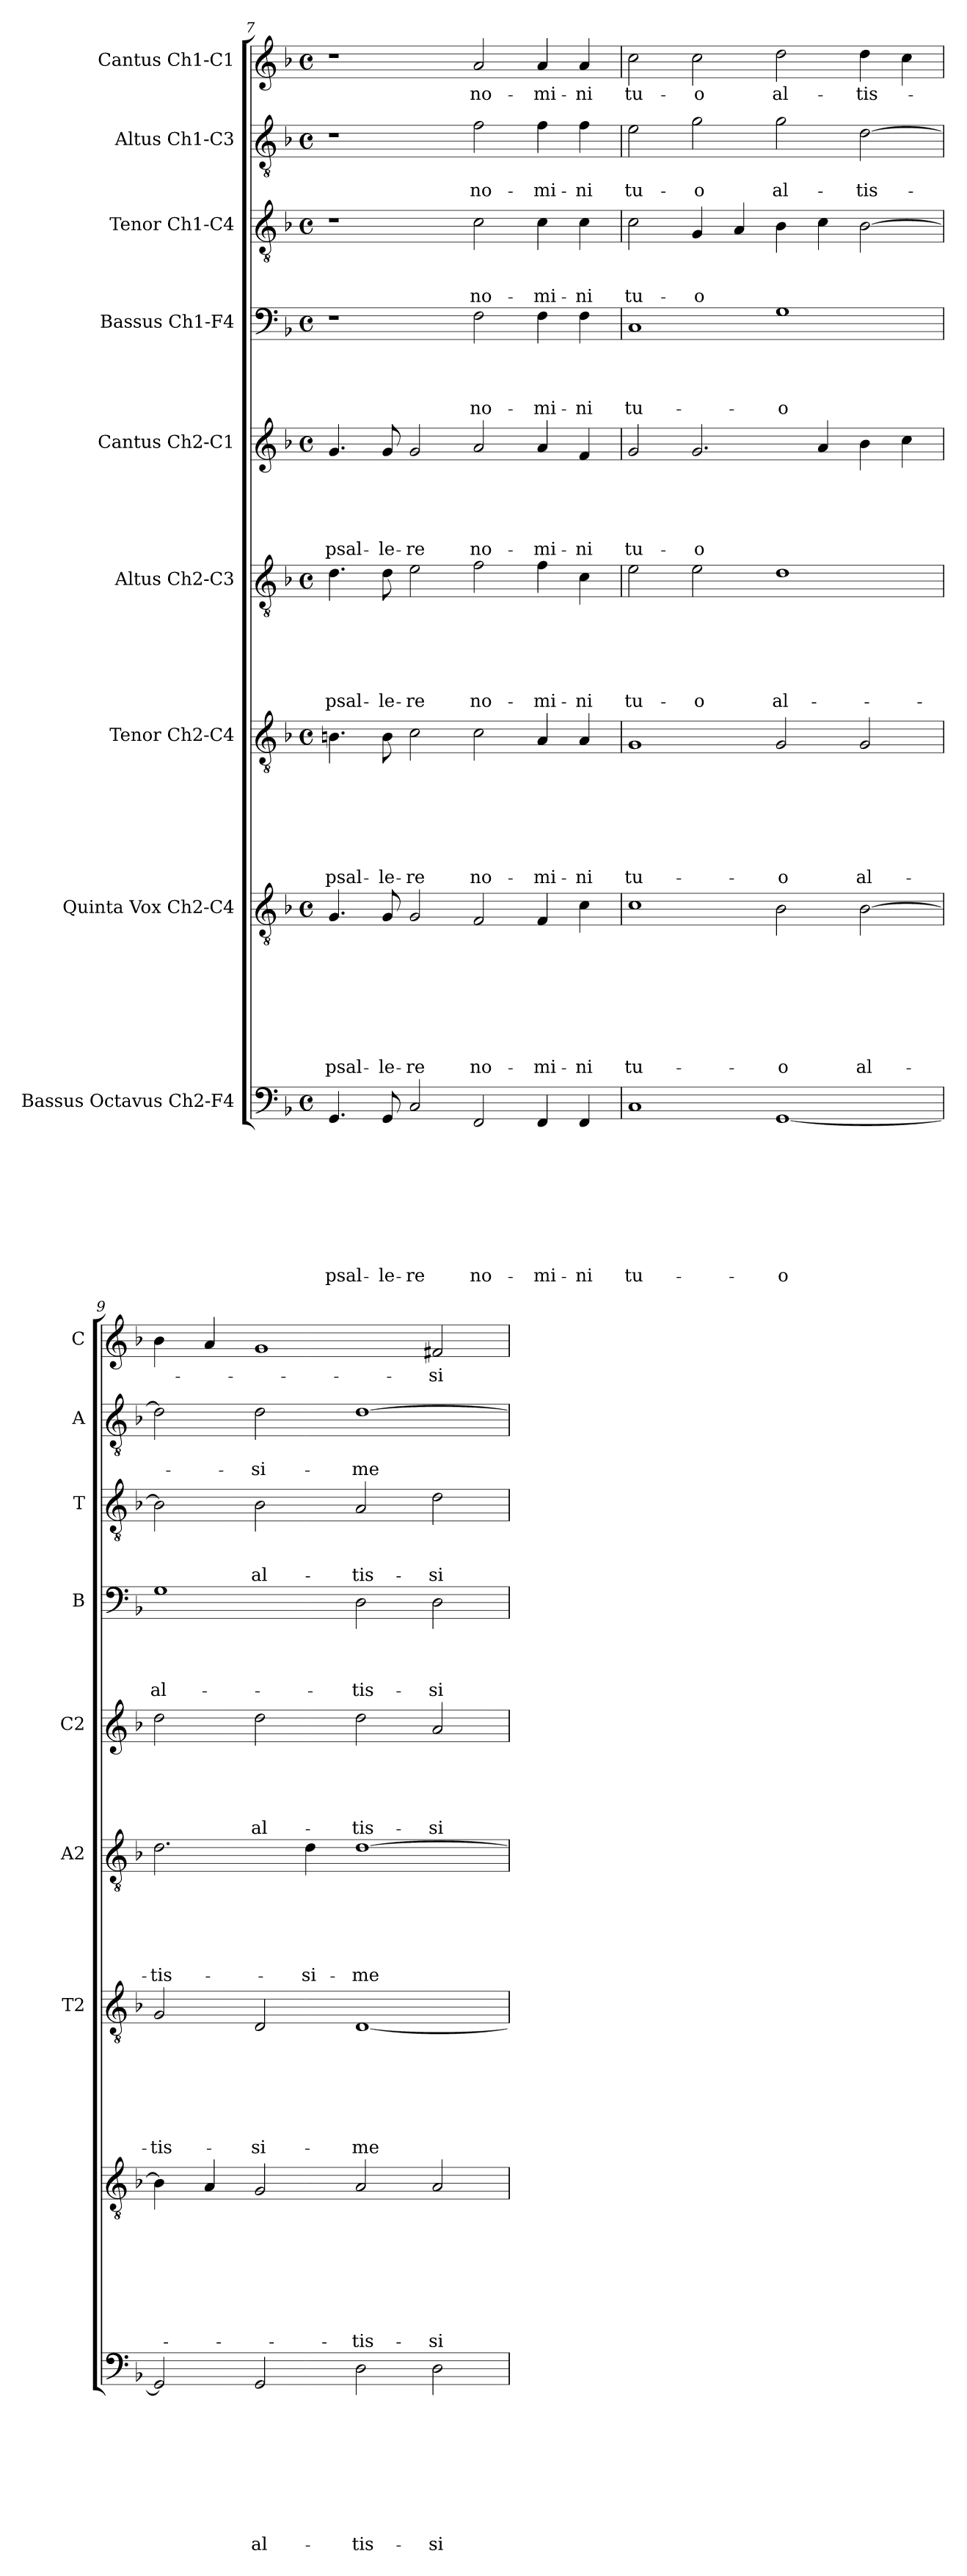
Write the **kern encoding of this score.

**kern	**text	**text	**text	**text	**text	**text	**text	**text	**text	**kern	**text	**text	**text	**text	**text	**text	**text	**text	**kern	**text	**text	**text	**text	**text	**text	**text	**kern	**text	**text	**text	**text	**text	**text	**kern	**text	**text	**text	**text	**text	**kern	**text	**text	**text	**text	**kern	**text	**text	**text	**kern	**text	**text	**kern	**text
*part9	*part9	*part9	*part9	*part9	*part9	*part9	*part9	*part9	*part9	*part8	*part8	*part8	*part8	*part8	*part8	*part8	*part8	*part8	*part7	*part7	*part7	*part7	*part7	*part7	*part7	*part7	*part6	*part6	*part6	*part6	*part6	*part6	*part6	*part5	*part5	*part5	*part5	*part5	*part5	*part4	*part4	*part4	*part4	*part4	*part3	*part3	*part3	*part3	*part2	*part2	*part2	*part1	*part1
*staff9	*staff9	*staff9	*staff9	*staff9	*staff9	*staff9	*staff9	*staff9	*staff9	*staff8	*staff8	*staff8	*staff8	*staff8	*staff8	*staff8	*staff8	*staff8	*staff7	*staff7	*staff7	*staff7	*staff7	*staff7	*staff7	*staff7	*staff6	*staff6	*staff6	*staff6	*staff6	*staff6	*staff6	*staff5	*staff5	*staff5	*staff5	*staff5	*staff5	*staff4	*staff4	*staff4	*staff4	*staff4	*staff3	*staff3	*staff3	*staff3	*staff2	*staff2	*staff2	*staff1	*staff1
*I"Bassus Octavus Ch2-F4	*	*	*	*	*	*	*	*	*	*I"Quinta Vox Ch2-C4	*	*	*	*	*	*	*	*	*I"Tenor Ch2-C4	*	*	*	*	*	*	*	*I"Altus Ch2-C3	*	*	*	*	*	*	*I"Cantus Ch2-C1	*	*	*	*	*	*I"Bassus Ch1-F4	*	*	*	*	*I"Tenor Ch1-C4	*	*	*	*I"Altus Ch1-C3	*	*	*I"Cantus Ch1-C1	*
*	*	*	*	*	*	*	*	*	*	*	*	*	*	*	*	*	*	*	*I'T2	*	*	*	*	*	*	*	*I'A2	*	*	*	*	*	*	*I'C2	*	*	*	*	*	*I'B	*	*	*	*	*I'T	*	*	*	*I'A	*	*	*I'C	*
*clefF4	*	*	*	*	*	*	*	*	*	*clefGv2	*	*	*	*	*	*	*	*	*clefGv2	*	*	*	*	*	*	*	*clefGv2	*	*	*	*	*	*	*clefG2	*	*	*	*	*	*clefF4	*	*	*	*	*clefGv2	*	*	*	*clefGv2	*	*	*clefG2	*
*k[b-]	*	*	*	*	*	*	*	*	*	*k[b-]	*	*	*	*	*	*	*	*	*k[b-]	*	*	*	*	*	*	*	*k[b-]	*	*	*	*	*	*	*k[b-]	*	*	*	*	*	*k[b-]	*	*	*	*	*k[b-]	*	*	*	*k[b-]	*	*	*k[b-]	*
*F:	*	*	*	*	*	*	*	*	*	*F:	*	*	*	*	*	*	*	*	*F:	*	*	*	*	*	*	*	*F:	*	*	*	*	*	*	*F:	*	*	*	*	*	*F:	*	*	*	*	*F:	*	*	*	*F:	*	*	*F:	*
*M4/4	*	*	*	*	*	*	*	*	*	*M4/4	*	*	*	*	*	*	*	*	*M4/4	*	*	*	*	*	*	*	*M4/4	*	*	*	*	*	*	*M4/4	*	*	*	*	*	*M4/4	*	*	*	*	*M4/4	*	*	*	*M4/4	*	*	*M4/4	*
*met(c)	*	*	*	*	*	*	*	*	*	*met(c)	*	*	*	*	*	*	*	*	*met(c)	*	*	*	*	*	*	*	*met(c)	*	*	*	*	*	*	*met(c)	*	*	*	*	*	*met(c)	*	*	*	*	*met(c)	*	*	*	*met(c)	*	*	*met(c)	*
=7	=7	=7	=7	=7	=7	=7	=7	=7	=7	=7	=7	=7	=7	=7	=7	=7	=7	=7	=7	=7	=7	=7	=7	=7	=7	=7	=7	=7	=7	=7	=7	=7	=7	=7	=7	=7	=7	=7	=7	=7	=7	=7	=7	=7	=7	=7	=7	=7	=7	=7	=7	=7	=7
!	!	!	!	!	!	!	!	!	!LO:LY:b	!	!	!	!	!	!	!	!	!LO:LY:b	!	!	!	!	!	!	!	!LO:LY:b	!	!	!	!	!	!	!LO:LY:b	!	!	!	!	!	!LO:LY:b	!	!	!	!	!	!	!	!	!	!	!	!	!	!
4.GG/	.	.	.	.	.	.	.	.	psal-	4.G/	.	.	.	.	.	.	.	psal-	4.Bn\	.	.	.	.	.	.	psal-	4.d\	.	.	.	.	.	psal-	4.g/	.	.	.	.	psal-	1r	.	.	.	.	1r	.	.	.	1r	.	.	1r	.
!	!	!	!	!	!	!	!	!	!LO:LY:b	!	!	!	!	!	!	!	!	!LO:LY:b	!	!	!	!	!	!	!	!LO:LY:b	!	!	!	!	!	!	!LO:LY:b	!	!	!	!	!	!LO:LY:b	!	!	!	!	!	!	!	!	!	!	!	!	!	!
8GG/	.	.	.	.	.	.	.	.	-le-	8G/	.	.	.	.	.	.	.	-le-	8B\	.	.	.	.	.	.	-le-	8d\	.	.	.	.	.	-le-	8g/	.	.	.	.	-le-	.	.	.	.	.	.	.	.	.	.	.	.	.	.
!	!	!	!	!	!	!	!	!	!LO:LY:b	!	!	!	!	!	!	!	!	!LO:LY:b	!	!	!	!	!	!	!	!LO:LY:b	!	!	!	!	!	!	!LO:LY:b	!	!	!	!	!	!LO:LY:b	!	!	!	!	!	!	!	!	!	!	!	!	!	!
2C/	.	.	.	.	.	.	.	.	-re	2G/	.	.	.	.	.	.	.	-re	2c\	.	.	.	.	.	.	-re	2e\	.	.	.	.	.	-re	2g/	.	.	.	.	-re	.	.	.	.	.	.	.	.	.	.	.	.	.	.
!	!	!	!	!	!	!	!	!	!LO:LY:b	!	!	!	!	!	!	!	!	!LO:LY:b	!	!	!	!	!	!	!	!LO:LY:b	!	!	!	!	!	!	!LO:LY:b	!	!	!	!	!	!LO:LY:b	!	!	!	!	!LO:LY:b	!	!	!	!LO:LY:b	!	!	!LO:LY:b	!	!LO:LY:b
2FF/	.	.	.	.	.	.	.	.	no-	2F/	.	.	.	.	.	.	.	no-	2c\	.	.	.	.	.	.	no-	2f\	.	.	.	.	.	no-	2a/	.	.	.	.	no-	2F\	.	.	.	no-	2c\	.	.	no-	2f\	.	no-	2a/	no-
!	!	!	!	!	!	!	!	!	!LO:LY:b	!	!	!	!	!	!	!	!	!LO:LY:b	!	!	!	!	!	!	!	!LO:LY:b	!	!	!	!	!	!	!LO:LY:b	!	!	!	!	!	!LO:LY:b	!	!	!	!	!LO:LY:b	!	!	!	!LO:LY:b	!	!	!LO:LY:b	!	!LO:LY:b
4FF/	.	.	.	.	.	.	.	.	-mi-	4F/	.	.	.	.	.	.	.	-mi-	4A/	.	.	.	.	.	.	-mi-	4f\	.	.	.	.	.	-mi-	4a/	.	.	.	.	-mi-	4F\	.	.	.	-mi-	4c\	.	.	-mi-	4f\	.	-mi-	4a/	-mi-
!	!	!	!	!	!	!	!	!	!LO:LY:b	!	!	!	!	!	!	!	!	!LO:LY:b	!	!	!	!	!	!	!	!LO:LY:b	!	!	!	!	!	!	!LO:LY:b	!	!	!	!	!	!LO:LY:b	!	!	!	!	!LO:LY:b	!	!	!	!LO:LY:b	!	!	!LO:LY:b	!	!LO:LY:b
4FF/	.	.	.	.	.	.	.	.	-ni	4c\	.	.	.	.	.	.	.	-ni	4A/	.	.	.	.	.	.	-ni	4c\	.	.	.	.	.	-ni	4f/	.	.	.	.	-ni	4F\	.	.	.	-ni	4c\	.	.	-ni	4f\	.	-ni	4a/	-ni
=8	=8	=8	=8	=8	=8	=8	=8	=8	=8	=8	=8	=8	=8	=8	=8	=8	=8	=8	=8	=8	=8	=8	=8	=8	=8	=8	=8	=8	=8	=8	=8	=8	=8	=8	=8	=8	=8	=8	=8	=8	=8	=8	=8	=8	=8	=8	=8	=8	=8	=8	=8	=8	=8
!	!	!	!	!	!	!	!	!	!LO:LY:b	!	!	!	!	!	!	!	!	!LO:LY:b	!	!	!	!	!	!	!	!LO:LY:b	!	!	!	!	!	!	!LO:LY:b	!	!	!	!	!	!LO:LY:b	!	!	!	!	!LO:LY:b	!	!	!	!LO:LY:b	!	!	!LO:LY:b	!	!LO:LY:b
1C	.	.	.	.	.	.	.	.	tu-	1c	.	.	.	.	.	.	.	tu-	1G	.	.	.	.	.	.	tu-	2e\	.	.	.	.	.	tu-	2g/	.	.	.	.	tu-	1C	.	.	.	tu-	2c\	.	.	tu-	2e\	.	tu-	2cc\	tu-
!	!	!	!	!	!	!	!	!	!	!	!	!	!	!	!	!	!	!	!	!	!	!	!	!	!	!	!	!	!	!	!	!	!LO:LY:b	!	!	!	!	!	!LO:LY:b	!	!	!	!	!	!	!	!	!LO:LY:b	!	!	!LO:LY:b	!	!LO:LY:b
.	.	.	.	.	.	.	.	.	.	.	.	.	.	.	.	.	.	.	.	.	.	.	.	.	.	.	2e\	.	.	.	.	.	-o	2.g/	.	.	.	.	-o	.	.	.	.	.	4G/	.	.	-o	2g\	.	-o	2cc\	-o
.	.	.	.	.	.	.	.	.	.	.	.	.	.	.	.	.	.	.	.	.	.	.	.	.	.	.	.	.	.	.	.	.	.	.	.	.	.	.	.	.	.	.	.	.	4A/	.	.	.	.	.	.	.	.
!	!	!	!	!	!	!	!	!	!LO:LY:b	!	!	!	!	!	!	!	!	!LO:LY:b	!	!	!	!	!	!	!	!LO:LY:b	!	!	!	!	!	!	!LO:LY:b	!	!	!	!	!	!	!	!	!	!	!LO:LY:b	!	!	!	!	!	!	!LO:LY:b	!	!LO:LY:b
[1GG	.	.	.	.	.	.	.	.	-o	2B-\	.	.	.	.	.	.	.	-o	2G/	.	.	.	.	.	.	-o	1d	.	.	.	.	.	al-	.	.	.	.	.	.	1G	.	.	.	-o	4B-\	.	.	.	2g\	.	al-	2dd\	al-
.	.	.	.	.	.	.	.	.	.	.	.	.	.	.	.	.	.	.	.	.	.	.	.	.	.	.	.	.	.	.	.	.	.	4a/	.	.	.	.	.	.	.	.	.	.	4c\	.	.	.	.	.	.	.	.
!	!	!	!	!	!	!	!	!	!	!	!	!	!	!	!	!	!	!LO:LY:b	!	!	!	!	!	!	!	!LO:LY:b	!	!	!	!	!	!	!	!	!	!	!	!	!	!	!	!	!	!	!	!	!	!	!	!	!LO:LY:b	!	!LO:LY:b
.	.	.	.	.	.	.	.	.	.	[2B-\	.	.	.	.	.	.	.	al-	2G/	.	.	.	.	.	.	al-	.	.	.	.	.	.	.	4b-\	.	.	.	.	.	.	.	.	.	.	[2B-\	.	.	.	[2d\	.	-tis-	4dd\	-tis-
.	.	.	.	.	.	.	.	.	.	.	.	.	.	.	.	.	.	.	.	.	.	.	.	.	.	.	.	.	.	.	.	.	.	4cc\	.	.	.	.	.	.	.	.	.	.	.	.	.	.	.	.	.	4cc\	.
=9	=9	=9	=9	=9	=9	=9	=9	=9	=9	=9	=9	=9	=9	=9	=9	=9	=9	=9	=9	=9	=9	=9	=9	=9	=9	=9	=9	=9	=9	=9	=9	=9	=9	=9	=9	=9	=9	=9	=9	=9	=9	=9	=9	=9	=9	=9	=9	=9	=9	=9	=9	=9	=9
!	!	!	!	!	!	!	!	!	!	!	!	!	!	!	!	!	!	!	!	!	!	!	!	!	!	!LO:LY:b	!	!	!	!	!	!	!LO:LY:b	!	!	!	!	!	!	!	!	!	!	!LO:LY:b	!	!	!	!	!	!	!	!	!
2GG/]	.	.	.	.	.	.	.	.	.	4B-\]	.	.	.	.	.	.	.	.	2G/	.	.	.	.	.	.	-tis-	2.d\	.	.	.	.	.	-tis-	2dd\	.	.	.	.	.	1G	.	.	.	al-	2B-\]	.	.	.	2d\]	.	.	4b-\	.
.	.	.	.	.	.	.	.	.	.	4A/	.	.	.	.	.	.	.	.	.	.	.	.	.	.	.	.	.	.	.	.	.	.	.	.	.	.	.	.	.	.	.	.	.	.	.	.	.	.	.	.	.	4a/	.
!	!	!	!	!	!	!	!	!	!LO:LY:b	!	!	!	!	!	!	!	!	!	!	!	!	!	!	!	!	!LO:LY:b	!	!	!	!	!	!	!	!	!	!	!	!	!LO:LY:b	!	!	!	!	!	!	!	!	!LO:LY:b	!	!	!LO:LY:b	!	!
2GG/	.	.	.	.	.	.	.	.	al-	2G/	.	.	.	.	.	.	.	.	2D/	.	.	.	.	.	.	-si-	.	.	.	.	.	.	.	2dd\	.	.	.	.	al-	.	.	.	.	.	2B-\	.	.	al-	2d\	.	-si-	1g	.
!	!	!	!	!	!	!	!	!	!	!	!	!	!	!	!	!	!	!	!	!	!	!	!	!	!	!	!	!	!	!	!	!	!LO:LY:b	!	!	!	!	!	!	!	!	!	!	!	!	!	!	!	!	!	!	!	!
.	.	.	.	.	.	.	.	.	.	.	.	.	.	.	.	.	.	.	.	.	.	.	.	.	.	.	4d\	.	.	.	.	.	-si-	.	.	.	.	.	.	.	.	.	.	.	.	.	.	.	.	.	.	.	.
!	!	!	!	!	!	!	!	!	!LO:LY:b	!	!	!	!	!	!	!	!	!LO:LY:b	!	!	!	!	!	!	!	!LO:LY:b	!	!	!	!	!	!	!LO:LY:b	!	!	!	!	!	!LO:LY:b	!	!	!	!	!LO:LY:b	!	!	!	!LO:LY:b	!	!	!LO:LY:b	!	!
2D\	.	.	.	.	.	.	.	.	-tis-	2A/	.	.	.	.	.	.	.	-tis-	[1D	.	.	.	.	.	.	-me	[1d	.	.	.	.	.	-me	2dd\	.	.	.	.	-tis-	2D\	.	.	.	-tis-	2A/	.	.	-tis-	[1d	.	-me	.	.
!	!	!	!	!	!	!	!	!	!LO:LY:b	!	!	!	!	!	!	!	!	!LO:LY:b	!	!	!	!	!	!	!	!	!	!	!	!	!	!	!	!	!	!	!	!	!LO:LY:b	!	!	!	!	!LO:LY:b	!	!	!	!LO:LY:b	!	!	!	!	!LO:LY:b
2D\	.	.	.	.	.	.	.	.	-si-	2A/	.	.	.	.	.	.	.	-si-	.	.	.	.	.	.	.	.	.	.	.	.	.	.	.	2a/	.	.	.	.	-si-	2D\	.	.	.	-si-	2d\	.	.	-si-	.	.	.	2f#X/	-si-
=	=	=	=	=	=	=	=	=	=	=	=	=	=	=	=	=	=	=	=	=	=	=	=	=	=	=	=	=	=	=	=	=	=	=	=	=	=	=	=	=	=	=	=	=	=	=	=	=	=	=	=	=	=
*-	*-	*-	*-	*-	*-	*-	*-	*-	*-	*-	*-	*-	*-	*-	*-	*-	*-	*-	*-	*-	*-	*-	*-	*-	*-	*-	*-	*-	*-	*-	*-	*-	*-	*-	*-	*-	*-	*-	*-	*-	*-	*-	*-	*-	*-	*-	*-	*-	*-	*-	*-	*-	*-
